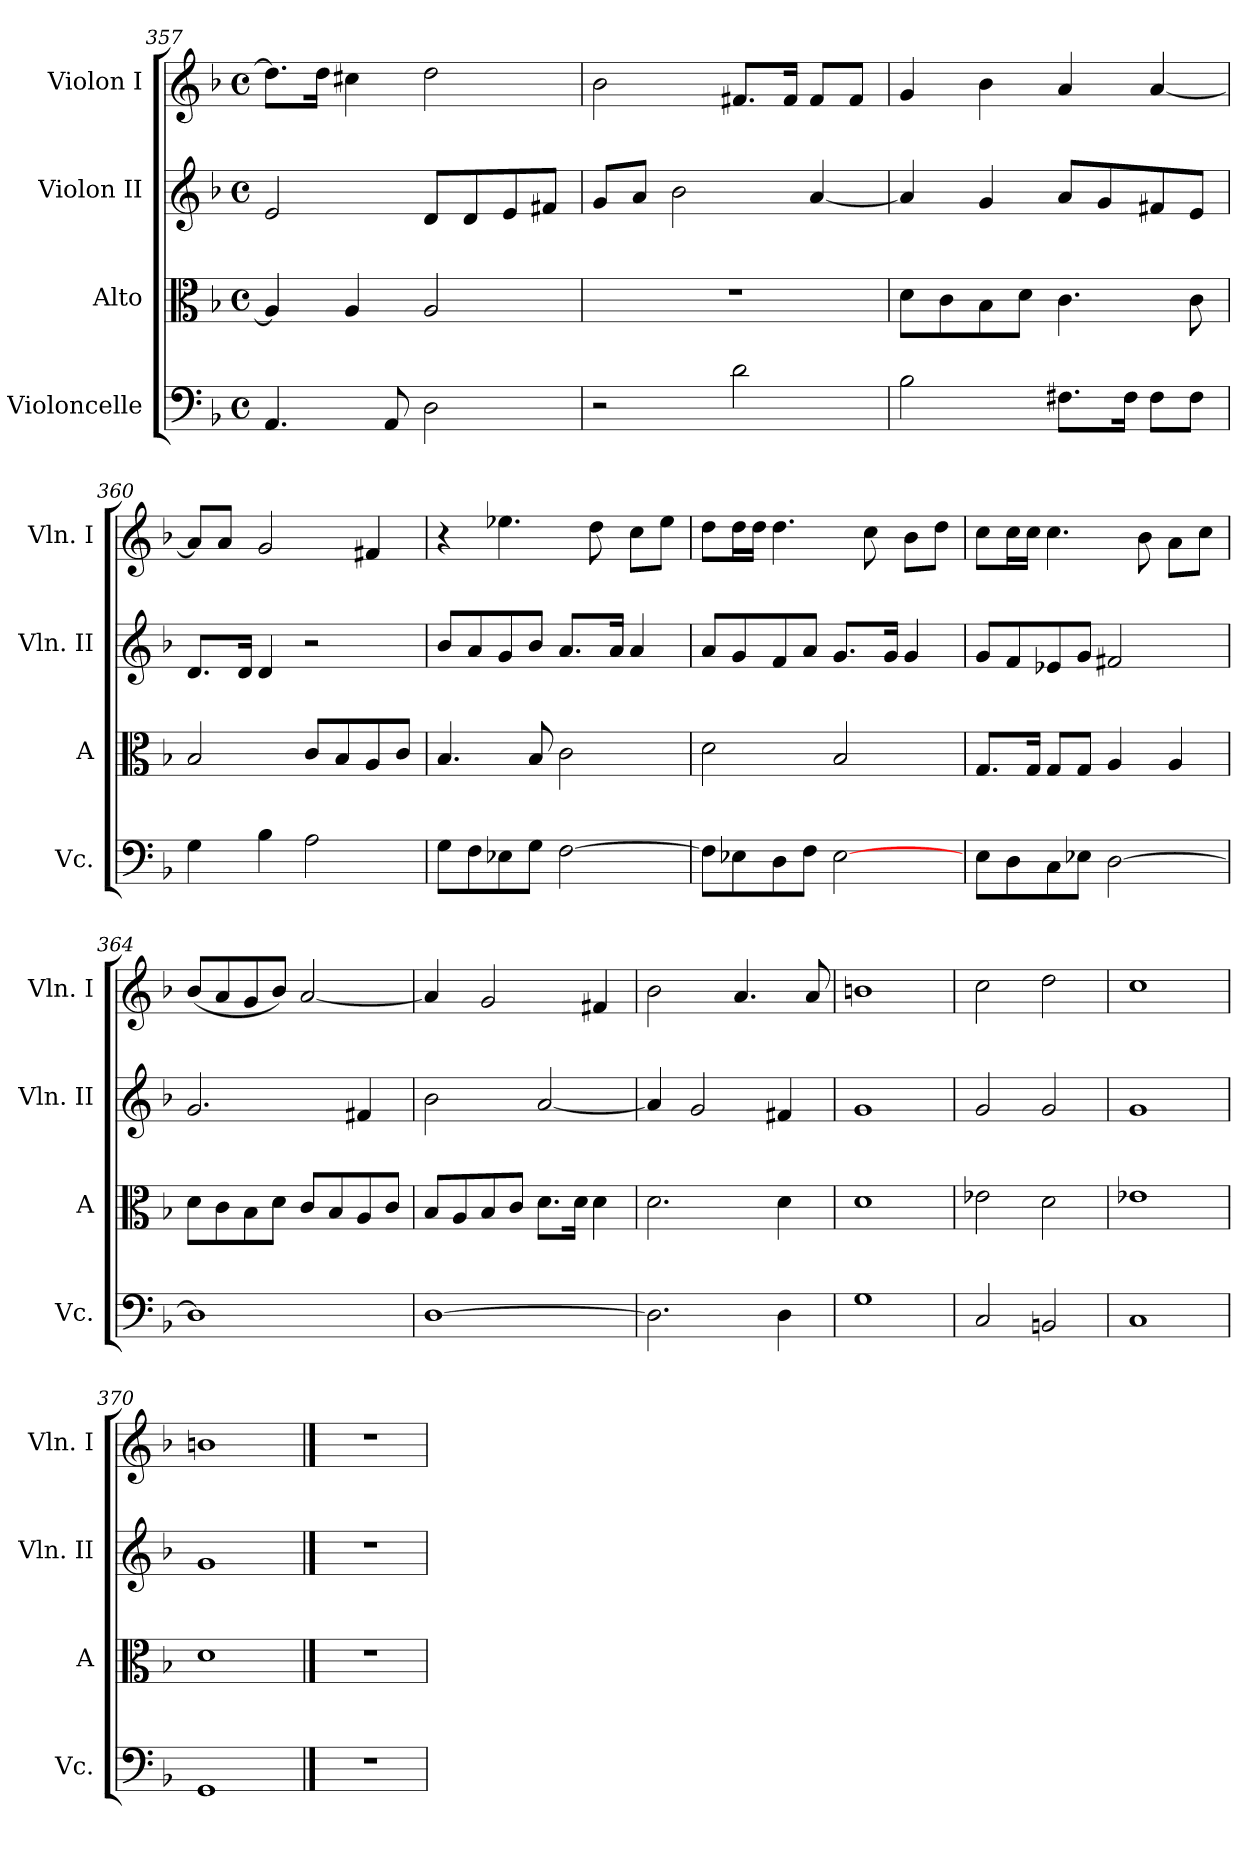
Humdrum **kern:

**kern	**kern	**kern	**kern
*part4	*part3	*part2	*part1
*staff4	*staff3	*staff2	*staff1
*I"Violoncelle	*I"Alto	*I"Violon II	*I"Violon I
*I'Vc.	*I'A	*I'Vln. II	*I'Vln. I
!!LO:PB:g=z
*clefF4	*clefC3	*clefG2	*clefG2
*k[b-]	*k[b-]	*k[b-]	*k[b-]
*F:	*F:	*F:	*F:
*M4/4	*M4/4	*M4/4	*M4/4
*met(c)	*met(c)	*met(c)	*met(c)
=357	=357	=357	=357
4.AA/	4A/]	2e/	8.dd\L]
.	.	.	16dd\Jk
.	4A/	.	4cc#X\
8AA/	.	.	.
2D\	2A/	8d/L	2dd\
.	.	8d/	.
.	.	8e/	.
.	.	8f#X/J	.
=358	=358	=358	=358
2r	1r	8g/L	2b-\
.	.	8a/J	.
.	.	2b-\	.
2d\	.	.	8.f#X/L
.	.	.	16f#/Jk
.	.	[4a/	8f#/L
.	.	.	8f#/J
=359	=359	=359	=359
2B-\	8d\L	4a/]	4g/
.	8c\	.	.
.	8B-\	4g/	4b-\
.	8d\J	.	.
8.F#X\L	4.c\	8a/L	4a/
.	.	8g/	.
16F#\Jk	.	.	.
8F#\L	.	8f#X/	[4a/
8F#\J	8c\	8e/J	.
=360	=360	=360	=360
4G\	2B-/	8.d/L	8a/L]
.	.	.	8a/J
.	.	16d/Jk	.
4B-\	.	4d/	2g/
2A\	8c/L	2r	.
.	8B-/	.	.
.	8A/	.	4f#X/
.	8c/J	.	.
!!LO:LB:g=z
=361	=361	=361	=361
8G\L	4.B-/	8b-/L	4r
8F\	.	8a/	.
8E-X\	.	8g/	4.ee-X\
8G\J	8B-/	8b-/J	.
[2F\	2c\	8.a/L	.
.	.	.	8dd\
.	.	16a/Jk	.
.	.	4a/	8cc\L
.	.	.	8ee-\J
=362	=362	=362	=362
8F\L]	2d\	8a/L	8dd\L
8E-X\	.	8g/	16dd\L
.	.	.	16dd\JJ
8D\	.	8f/	4.dd\
8F\J	.	8a/J	.
[2E-\	2B-/	8.g/L	.
.	.	.	8cc\
.	.	16g/Jk	.
.	.	4g/	8b-\L
.	.	.	8dd\J
=363	=363	=363	=363
8E\L	8.G/L	8g/L	8cc\L
8D\	.	8f/	16cc\L
.	16G/Jk	.	16cc\JJ
8C\	8G/L	8e-X/	4.cc\
8E-X\J	8G/J	8g/J	.
[2D\	4A/	2f#X/	.
.	.	.	8b-\
.	4A/	.	8a\L
.	.	.	8cc\J
=364	=364	=364	=364
1D]	8d\L	2.g/	(<8b-/L
.	8c\	.	8a/
.	8B-\	.	8g/
.	8d\J	.	8b-/J)
.	8c/L	.	[2a/
.	8B-/	.	.
.	8A/	4f#X/	.
.	8c/J	.	.
!!LO:LB:g=z
=365	=365	=365	=365
[1D	8B-/L	2b-\	4a/]
.	8A/	.	.
.	8B-/	.	2g/
.	8c/J	.	.
.	8.d\L	[2a/	.
.	16d\Jk	.	.
.	4d\	.	4f#X/
=366	=366	=366	=366
2.D\]	2.d\	4a/]	2b-\
.	.	2g/	.
.	.	.	4.a/
4D\	4d\	4f#X/	.
.	.	.	8a/
=367	=367	=367	=367
1G	1d	1g	1bn
=368	=368	=368	=368
2C/	2e-X\	2g/	2cc\
2BBn/	2d\	2g/	2dd\
=369	=369	=369	=369
1C	1e-X	1g	1cc
=370	=370	=370	=370
1GG	1d	1g	1bn
!!LO:PB:g=z
==371	==371	==371	==371
1r	1r	1r	1r
=	=	=	=
*-	*-	*-	*-
